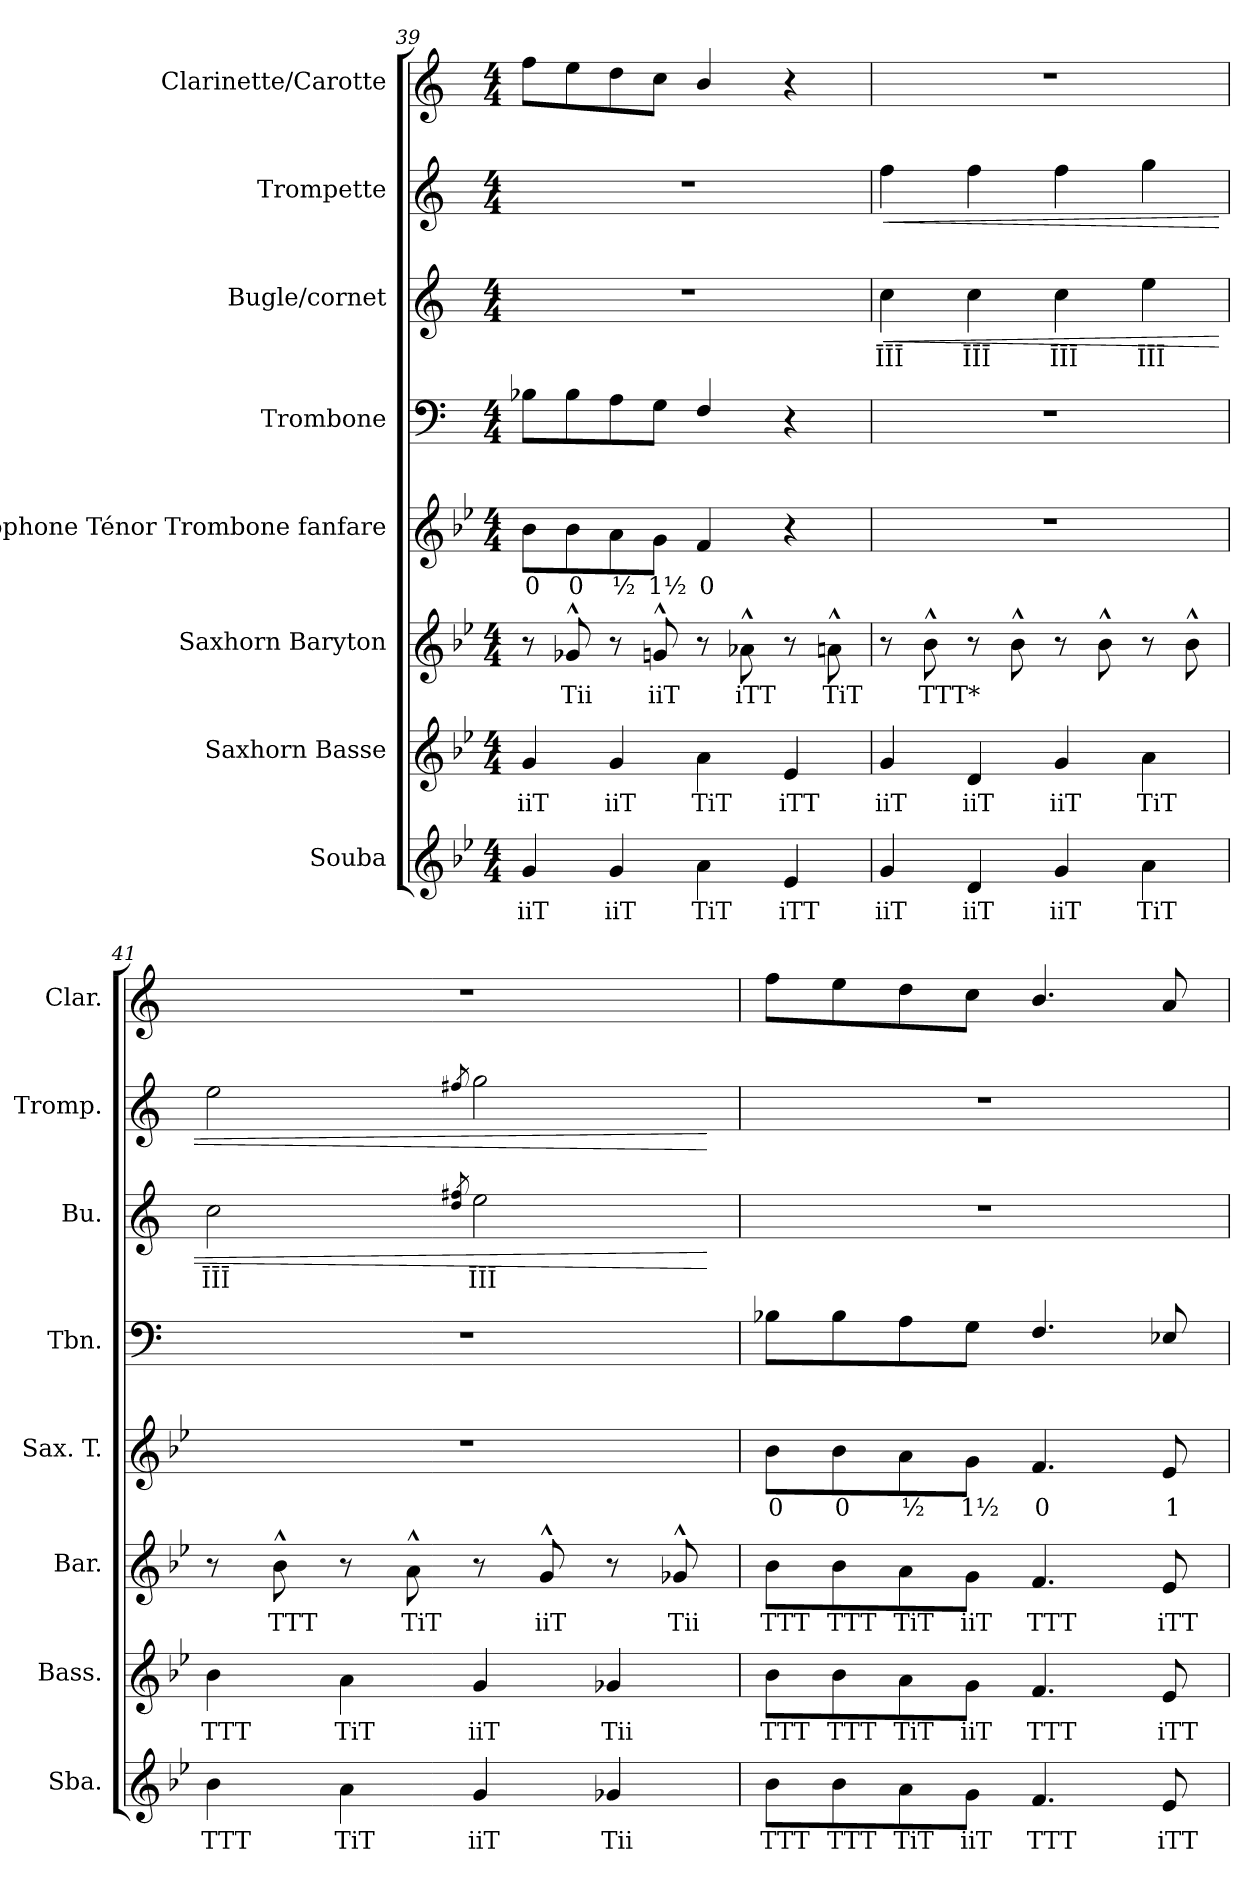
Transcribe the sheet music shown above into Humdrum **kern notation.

**kern	**text	**kern	**text	**kern	**text	**kern	**text	**kern	**kern	**text	**dynam	**kern	**dynam	**kern
*part8	*part8	*part7	*part7	*part6	*part6	*part5	*part5	*part4	*part3	*part3	*part3	*part2	*part2	*part1
*staff8	*staff8	*staff7	*staff7	*staff6	*staff6	*staff5	*staff5	*staff4	*staff3	*staff3	*staff3	*staff2	*staff2	*staff1
*I"Souba	*	*I"Saxhorn Basse	*	*I"Saxhorn Baryton	*	*I"Saxophone Ténor Trombone fanfare	*	*I"Trombone	*I"Bugle/cornet	*	*	*I"Trompette	*	*I"Clarinette/Carotte
*I'Sba.	*	*I'Bass.	*	*I'Bar.	*	*I'Sax. T.	*	*I'Tbn.	*I'Bu.	*	*	*I'Tromp.	*	*I'Clar.
*clefG2	*	*clefG2	*	*clefG2	*	*clefG2	*	*clefF4	*clefG2	*	*	*clefG2	*	*clefG2
*ITrd15c26	*	*ITrd8c14	*	*ITrd8c14	*	*ITrd8c14	*	*	*ITrd1c2	*	*	*ITrd1c2	*	*ITrd1c2
*k[b-e-]	*	*k[b-e-]	*	*k[b-e-]	*	*k[b-e-]	*	*k[]	*k[b-e-]	*	*	*k[b-e-]	*	*k[b-e-]
*M4/4	*	*M4/4	*	*M4/4	*	*M4/4	*	*M4/4	*M4/4	*	*	*M4/4	*	*M4/4
=39	=39	=39	=39	=39	=39	=39	=39	=39	=39	=39	=39	=39	=39	=39
!	!LO:LY:b	!	!LO:LY:b	!	!	!	!LO:LY:b	!	!	!	!	!	!	!
4GG/	iiT	4G/	iiT	8r	.	8B-\L	0	8B-X\L	1r	.	.	1r	.	8ee-\L
!	!	!	!	!	!LO:LY:b	!	!LO:LY:b	!	!	!	!	!	!	!
.	.	.	.	8G-X^^/	Tii	8B-\	0	8B-\	.	.	.	.	.	8dd\
!	!LO:LY:b	!	!LO:LY:b	!	!	!	!LO:LY:b	!	!	!	!	!	!	!
4GG/	iiT	4G/	iiT	8r	.	8A\	½	8A\	.	.	.	.	.	8cc\
!	!	!	!	!	!LO:LY:b	!	!LO:LY:b	!	!	!	!	!	!	!
.	.	.	.	8Gn^^/	iiT	8G\J	1½	8G\J	.	.	.	.	.	8b-\J
!	!LO:LY:b	!	!LO:LY:b	!	!	!	!LO:LY:b	!	!	!	!	!	!	!
4AA\	TiT	4A\	TiT	8r	.	4F/	0	4F/	.	.	.	.	.	4a/
!	!	!	!	!	!LO:LY:b	!	!	!	!	!	!	!	!	!
.	.	.	.	8A-X^^\	iTT	.	.	.	.	.	.	.	.	.
!	!LO:LY:b	!	!LO:LY:b	!	!	!	!	!	!	!	!	!	!	!
4EE-/	iTT	4E-/	iTT	8r	.	4r	.	4r	.	.	.	.	.	4r
!	!	!	!	!	!LO:LY:b	!	!	!	!	!	!	!	!	!
.	.	.	.	8An^^\	TiT	.	.	.	.	.	.	.	.	.
=40	=40	=40	=40	=40	=40	=40	=40	=40	=40	=40	=40	=40	=40	=40
!	!LO:LY:b	!	!LO:LY:b	!	!	!	!	!	!	!LO:LY:b	!LO:HP:b	!	!LO:HP:b	!
4GG/	iiT	4G/	iiT	8r	.	1r	.	1r	4b-\	ĪĪĪ	<	4ee-\	<	1r
!	!	!	!	!	!LO:LY:b	!	!	!	!	!	!	!	!	!
.	.	.	.	8B-^^\	TTT*	.	.	.	.	.	.	.	.	.
!	!LO:LY:b	!	!LO:LY:b	!	!	!	!	!	!	!LO:LY:b	!	!	!	!
4DD/	iiT	4D/	iiT	8r	.	.	.	.	4b-\	ĪĪĪ	.	4ee-\	.	.
.	.	.	.	8B-^^\	.	.	.	.	.	.	.	.	.	.
!	!LO:LY:b	!	!LO:LY:b	!	!	!	!	!	!	!LO:LY:b	!	!	!	!
4GG/	iiT	4G/	iiT	8r	.	.	.	.	4b-\	ĪĪĪ	.	4ee-\	.	.
.	.	.	.	8B-^^\	.	.	.	.	.	.	.	.	.	.
!	!LO:LY:b	!	!LO:LY:b	!	!	!	!	!	!	!LO:LY:b	!	!	!	!
4AA\	TiT	4A\	TiT	8r	.	.	.	.	4dd\	ĪĪĪ	.	4ff\	.	.
.	.	.	.	8B-^^\	.	.	.	.	.	.	.	.	.	.
!!LO:PB:g=z
=41	=41	=41	=41	=41	=41	=41	=41	=41	=41	=41	=41	=41	=41	=41
!	!LO:LY:b	!	!LO:LY:b	!	!	!	!	!	!	!LO:LY:b	!	!	!	!
4BB-\	TTT	4B-\	TTT	8r	.	1r	.	1r	2b-\	ĪĪĪ	.	2dd\	.	1r
!	!	!	!	!	!LO:LY:b	!	!	!	!	!	!	!	!	!
.	.	.	.	8B-^^\	TTT	.	.	.	.	.	.	.	.	.
!	!LO:LY:b	!	!LO:LY:b	!	!	!	!	!	!	!	!	!	!	!
4AA\	TiT	4A\	TiT	8r	.	.	.	.	.	.	.	.	.	.
!	!	!	!	!	!LO:LY:b	!	!	!	!	!	!	!	!	!
.	.	.	.	8A^^\	TiT	.	.	.	.	.	.	.	.	.
.	.	.	.	.	.	.	.	.	8qcc/ 8qeen/	.	.	8qeen/	.	.
!	!LO:LY:b	!	!LO:LY:b	!	!	!	!	!	!	!LO:LY:b	!	!	!	!
4GG/	iiT	4G/	iiT	8r	.	.	.	.	2dd\	ĪĪĪ	.	2ff\	.	.
!	!	!	!	!	!LO:LY:b	!	!	!	!	!	!	!	!	!
.	.	.	.	8G^^/	iiT	.	.	.	.	.	.	.	.	.
!	!LO:LY:b	!	!LO:LY:b	!	!	!	!	!	!	!	!	!	!	!
4GG-X/	Tii	4G-X/	Tii	8r	.	.	.	.	.	.	.	.	.	.
!	!	!	!	!	!LO:LY:b	!	!	!	!	!	!	!	!	!
.	.	.	.	8G-X^^/	Tii	.	.	.	.	.	.	.	.	.
.	.	.	.	.	.	.	.	.	.	.	[	.	[	.
=42	=42	=42	=42	=42	=42	=42	=42	=42	=42	=42	=42	=42	=42	=42
!	!LO:LY:b	!	!LO:LY:b	!	!LO:LY:b	!	!LO:LY:b	!	!	!	!	!	!	!
8BB-\L	TTT	8B-\L	TTT	8B-\L	TTT	8B-\L	0	8B-X\L	1r	.	.	1r	.	8ee-\L
!	!LO:LY:b	!	!LO:LY:b	!	!LO:LY:b	!	!LO:LY:b	!	!	!	!	!	!	!
8BB-\	TTT	8B-\	TTT	8B-\	TTT	8B-\	0	8B-\	.	.	.	.	.	8dd\
!	!LO:LY:b	!	!LO:LY:b	!	!LO:LY:b	!	!LO:LY:b	!	!	!	!	!	!	!
8AA\	TiT	8A\	TiT	8A\	TiT	8A\	½	8A\	.	.	.	.	.	8cc\
!	!LO:LY:b	!	!LO:LY:b	!	!LO:LY:b	!	!LO:LY:b	!	!	!	!	!	!	!
8GG\J	iiT	8G\J	iiT	8G\J	iiT	8G\J	1½	8G\J	.	.	.	.	.	8b-\J
!	!LO:LY:b	!	!LO:LY:b	!	!LO:LY:b	!	!LO:LY:b	!	!	!	!	!	!	!
4.FF/	TTT	4.F/	TTT	4.F/	TTT	4.F/	0	4.F/	.	.	.	.	.	4.a/
!	!LO:LY:b	!	!LO:LY:b	!	!LO:LY:b	!	!LO:LY:b	!	!	!	!	!	!	!
8EE-/	iTT	8E-/	iTT	8E-/	iTT	8E-/	1	8E-X/	.	.	.	.	.	8g/
=	=	=	=	=	=	=	=	=	=	=	=	=	=	=
*-	*-	*-	*-	*-	*-	*-	*-	*-	*-	*-	*-	*-	*-	*-
